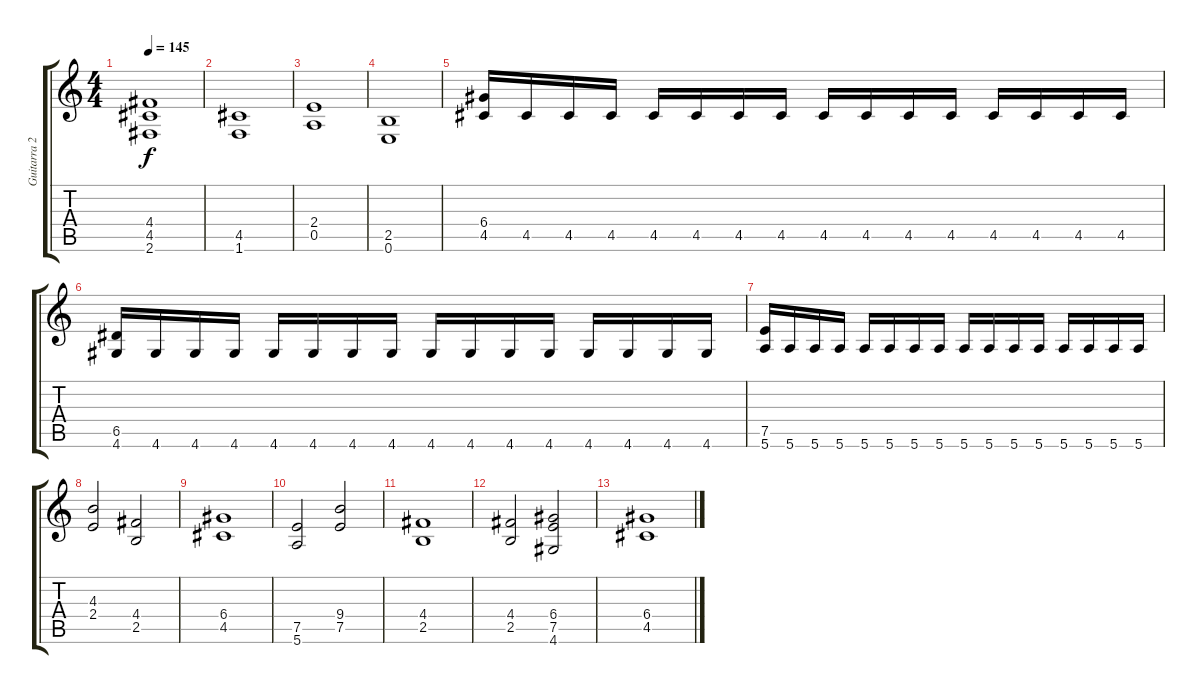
\track ("Guitarra 2" "Guitarra 2") {instrument distortionguitar}
\staff {score tabs}
\tuning (E4 B3 G3 D3 A2 E2) {hide}
\ts (4 4)
\tempo 145
\clef g2
\ks c
(4.4 4.5 2.6).1{dy f} |
(4.5 1.6).1 |
(2.4 0.5).1 |
(2.5 0.6).1 |
(6.4 4.5).16 4.5.16 4.5.16 4.5.16 4.5.16 4.5.16 4.5.16 4.5.16 4.5.16 4.5.16 4.5.16 4.5.16 4.5.16 4.5.16 4.5.16 4.5.16 |
(6.5 4.6).16 4.6.16 4.6.16 4.6.16 4.6.16 4.6.16 4.6.16 4.6.16 4.6.16 4.6.16 4.6.16 4.6.16 4.6.16 4.6.16 4.6.16 4.6.16 |
(7.5 5.6).16 5.6.16 5.6.16 5.6.16 5.6.16 5.6.16 5.6.16 5.6.16 5.6.16 5.6.16 5.6.16 5.6.16 5.6.16 5.6.16 5.6.16 5.6.16 |
(4.3 2.4).2 (4.4 2.5).2 |
(6.4 4.5).1 |
(7.5 5.6).2 (9.4 7.5).2 |
(4.4 2.5).1 |
(4.4 2.5).2 (6.4 7.5 4.6).2 |
(6.4 4.5).1
